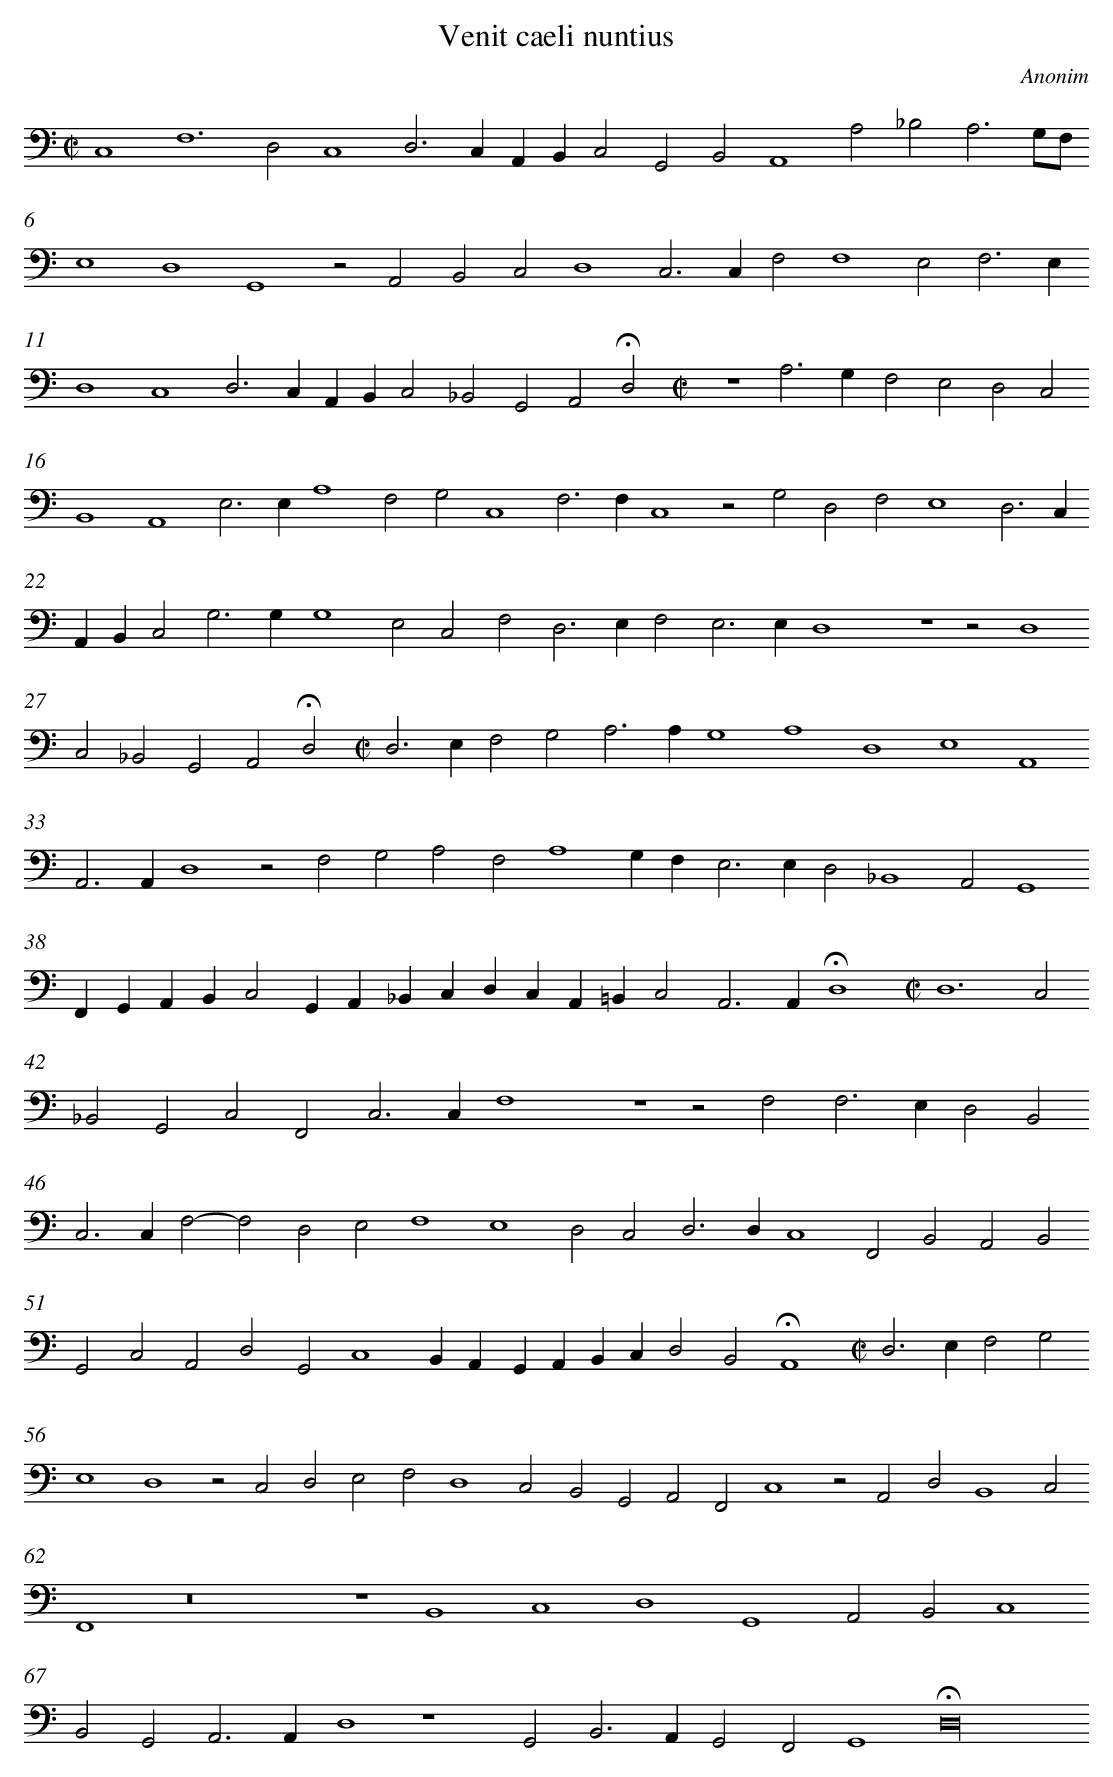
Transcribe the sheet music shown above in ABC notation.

X:1
T: Venit caeli nuntius
C: Anonim
L: 1/4
M: C|
K: C clef=bass
C,4F,6 [|]
D,2C,4 [|]
D,2>C,2A,,B,,C,2 [|]
G,,2B,,2A,,4 [|]
A,2_B,2A,3G,/F,/ [|]
E,4D,4 [|]
G,,4z2A,,2 [|]
B,,2C,2D,4 [|]
C,2>C,2F,2F,4 [|]
E,2F,3E, [|]
D,4C,4 [|]
D,2>C,2A,,B,,C,2 [|]
_B,,2G,,2A,,2!fermata!D,2 [|]
[M:C|]z4A,3G, [|]
F,2E,2D,2C,2 [|]
B,,4A,,4 [|]
E,2>E,2A,4 [|]
F,2G,2C,4 [|]
F,2>F,2C,4 [|]
z2G,2D,2F,2 [|]
E,4D,3C, [|]
A,,B,,C,2G,3G, [|]
G,4E,2C,2 [|]
F,2D,2>E,2F,2 [|]
E,2>E,2D,4 [|]
z4z2D,4 [|]
C,2_B,,2G,,2 [|]
A,,2!fermata!D,2 [|]
[M:C|]D,2>E,2F,2G,2 [|]
A,2>A,2G,4 [|]
A,4D,4 [|]
E,4A,,4 [|]
A,,2>A,,2D,4 [|]
z2F,2G,2A,2 [|]
F,2A,4G,F, [|]
E,2>E,2D,2_B,,4 [|]
A,,2G,,4 [|]
F,,G,,A,,B,,C,2G,,A,, [|]
_B,,C,D,C,A,,=B,,C,2 [|]
A,,2>A,,2!fermata!D,4 [|]
[M:C|]D,6C,2 [|]
_B,,2G,,2C,2F,,2 [|]
C,2>C,2F,4 [|]
z4z2F,2 [|]
F,2>E,2D,2B,,2 [|]
C,2>C,2F,2-F,2 [|]
D,2E,2F,4 [|]
E,4D,2C,2 [|]
D,2>D,2C,4 [|]
F,,2B,,2A,,2B,,2 [|]
G,,2C,2A,,2D,2 [|]
G,,2C,4B,,A,, [|]
G,,A,,B,,C,D,2B,,2 [|]
!fermata!A,,4 [|]
[M:C|]D,2>E,2F,2G,2 [|]
E,4D,4 [|]
z2C,2D,2E,2 [|]
F,2D,4C,2 [|]
B,,2G,,2A,,2F,,2 [|]
C,4z2A,,2 [|]
D,2B,,4C,2 [|]
F,,4z8 [|]
z4 [|]
B,,4C,4 [|]
D,4G,,4 [|]
A,,2B,,2C,4 [|]
B,,2G,,2A,,3A,, [|]
D,4z4 [|]
G,,2B,,2>A,,2G,,2 [|]
F,,2G,,4!fermata!D,16 [|]
